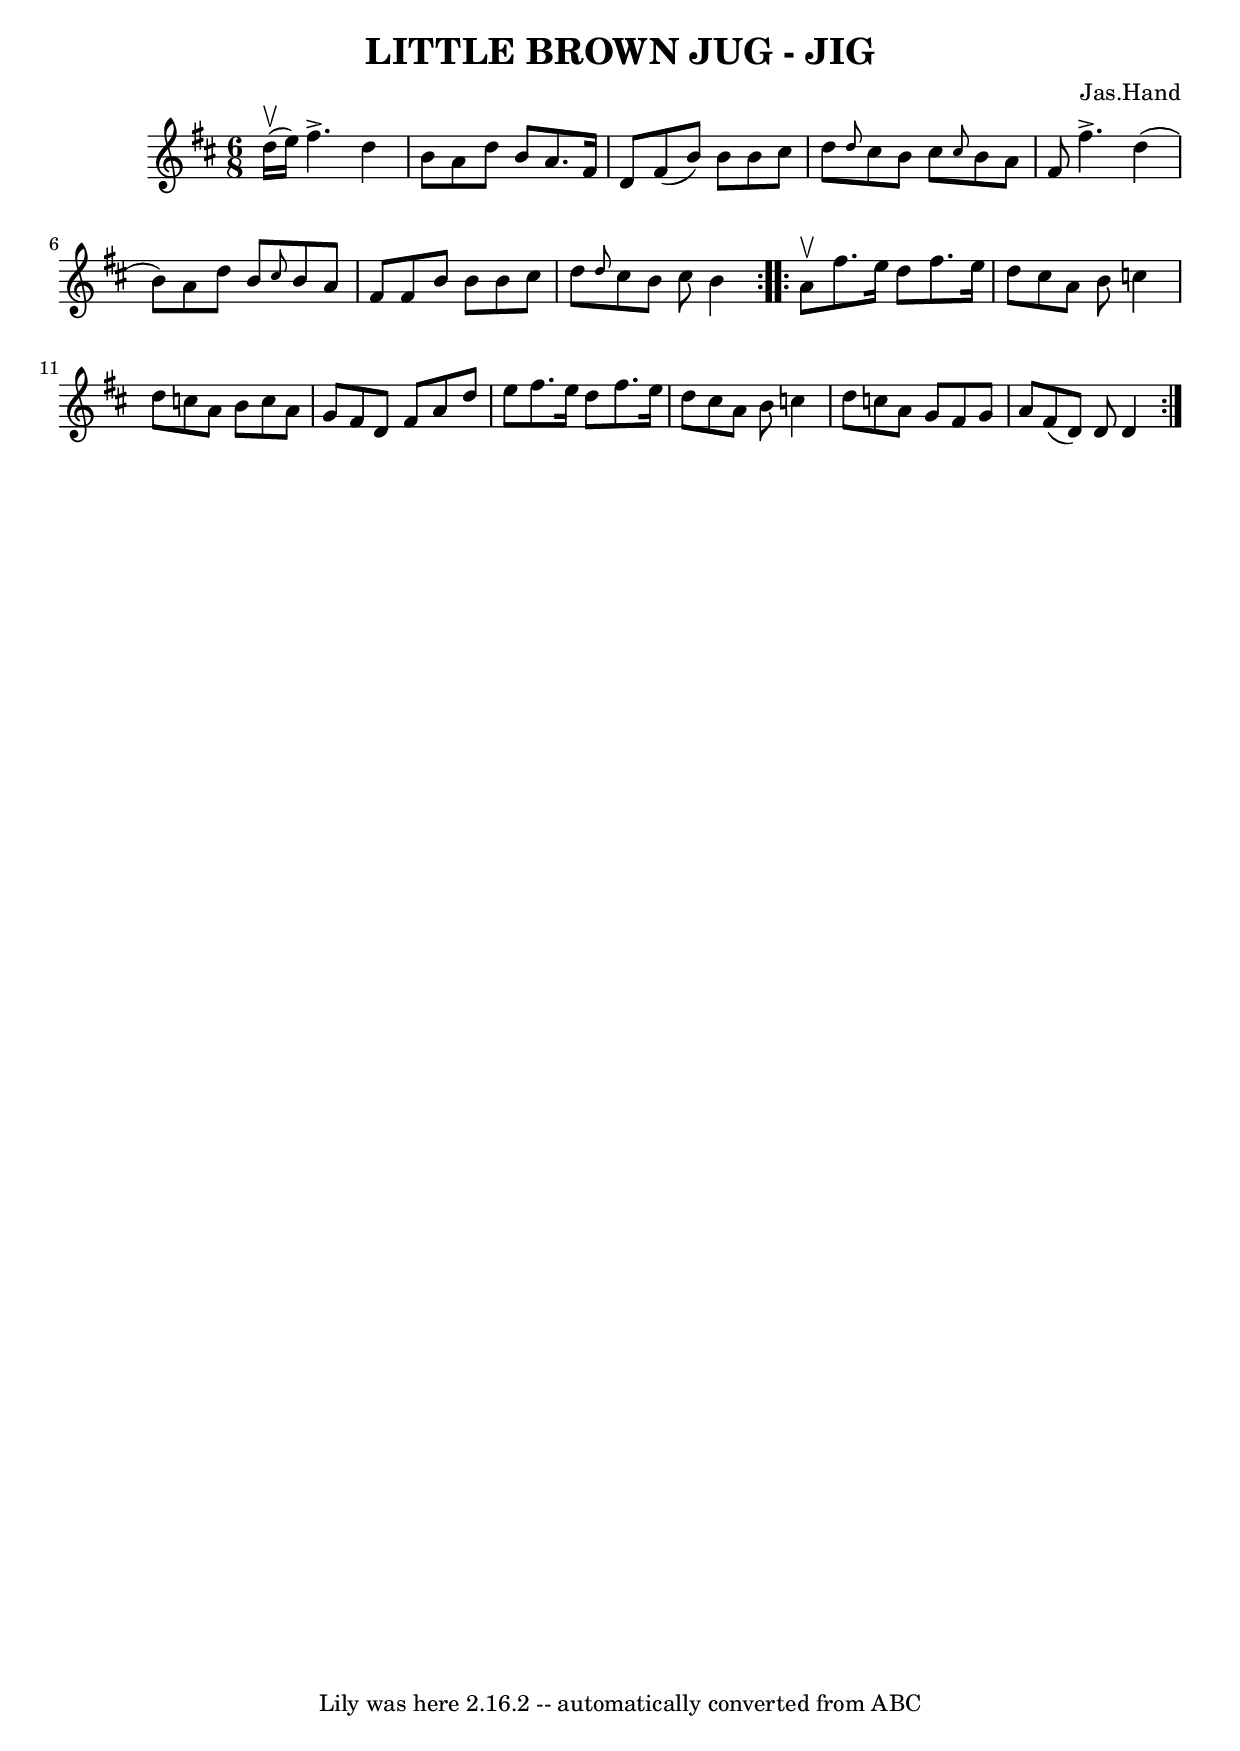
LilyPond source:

\version "2.16.2"
\include "Mammoth.ily"
\header {
  %% book = "Ryan's Mammoth Collection of Fiddle Tunes"
  composer = "Jas.Hand"
  crossRefNumber = "1"
  footnotes = ""
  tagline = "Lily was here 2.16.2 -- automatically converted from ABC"
  title = "LITTLE BROWN JUG - JIG"

}
voicedefault =  {



  \repeat volta 2 {

    \time 6/8 
    \key d \major
 d''16 (^\upbow e''16)       |
    fis''4. 
    ^\accent d''4 b'8    |
    a'8 d''8 b'8 a'8. fis'16    
    d'8    |
    fis'8 (b'8) b'8 b'8 cis''8 d''8    |
    
    \grace { d''8  
	   } cis''8 b'8 cis''8  \grace { cis''8  
				       } b'8    
    a'8 fis'8        |
    fis''4.^\accent d''4 (b'8)   |
    
    a'8 d''8 b'8  \grace { cis''8  
			 } b'8 a'8 fis'8    |
    
    fis'8 b'8 b'8 b'8 cis''8 d''8    |
    \grace { d''8  
	   }   
    cis''8 b'8 cis''8 b'4    
  }     
  \repeat volta 2 {
    a'8^\upbow       
    |
    fis''8. e''16 d''8 fis''8. e''16 d''8    |
    
    cis''8 a'8 b'8 c''4 d''8    |
    c''8 a'8 b'8 c''8   
    a'8 g'8    |
    fis'8 d'8 fis'8 a'8 d''8 e''8        
    |
    fis''8. e''16 d''8 fis''8. e''16 d''8    |
    
    cis''8 a'8 b'8 c''4 d''8    |
    c''8 a'8 g'8 fis'8  
    g'8 a'8    |
    fis'8 (d'8) d'8 d'4    
  }   

}

\score{
  <<

    \context Staff="default"
    {
      \voicedefault 
      
    }

  >>
  \layout {
    
  }
  \midi {
  }

}
